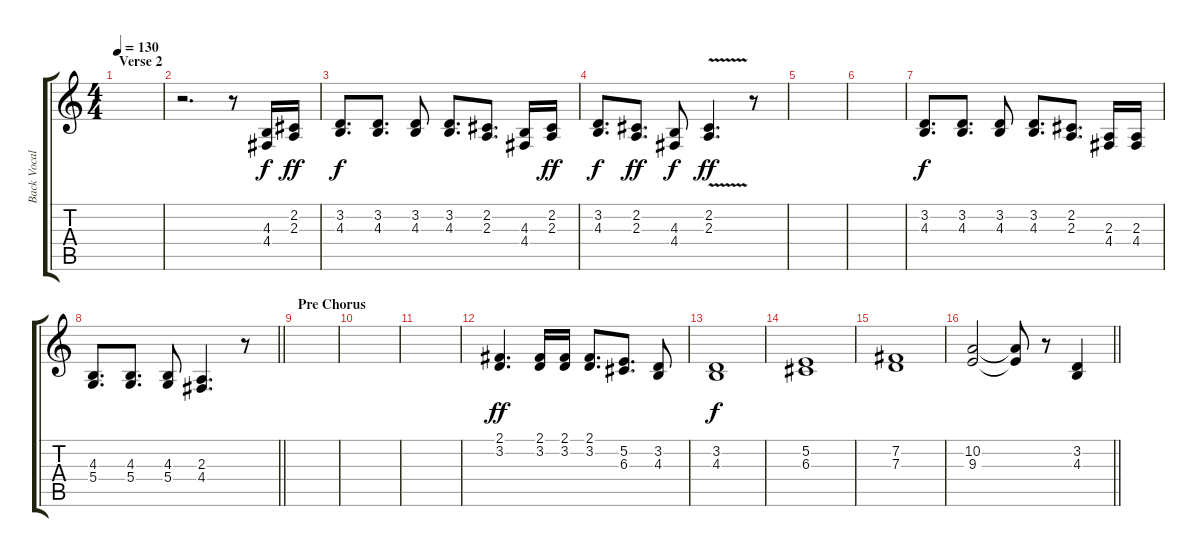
\track ("Back Vocals" "Back Vocal") {instrument flute}
\staff {score tabs}
\tuning (E4 B3 G3 D3 A2 E2) {hide}
\ts (4 4)
\section ("" "Verse 2")
\tempo 130
\clef g2
\ks c
|
r.2{d} r.8 (4.3 4.4).16 (2.2 2.3).16{dy ff} |
(3.2 4.3).8{d dy f} (3.2 4.3).8{d} (3.2 4.3).8 (3.2 4.3).8{d} (2.2 2.3).8{d} (4.3 4.4).16 (2.2 2.3).16{dy ff} |
(3.2 4.3).8{d dy f} (2.2 2.3).8{d dy ff} (4.3 4.4).8{dy f} (2.2{v} 2.3).4{d dy ff} r.8 |
|
|
(3.2 4.3).8{d dy f} (3.2 4.3).8{d} (3.2 4.3).8 (3.2 4.3).8{d} (2.2 2.3).8{d} (2.3 4.4).16 (2.3 4.4).16 |
\barLineRight lightlight
(4.3 5.4).8{d} (4.3 5.4).8{d} (4.3 5.4).8 (2.3 4.4).4{d} r.8 |
\section ("" "Pre Chorus")
|
|
|
(2.1 3.2).4{d dy ff} (2.1 3.2).16 (2.1 3.2).16 (2.1 3.2).8{d} (5.2 6.3).8{d} (3.2 4.3).8 |
(3.2 4.3).1{dy f} |
(5.2 6.3).1 |
(7.2 7.3).1 |
\barLineRight lightlight
(10.2 9.3).2 (10.2{t} 9.3{t}).8 r.8 (3.2 4.3).4
